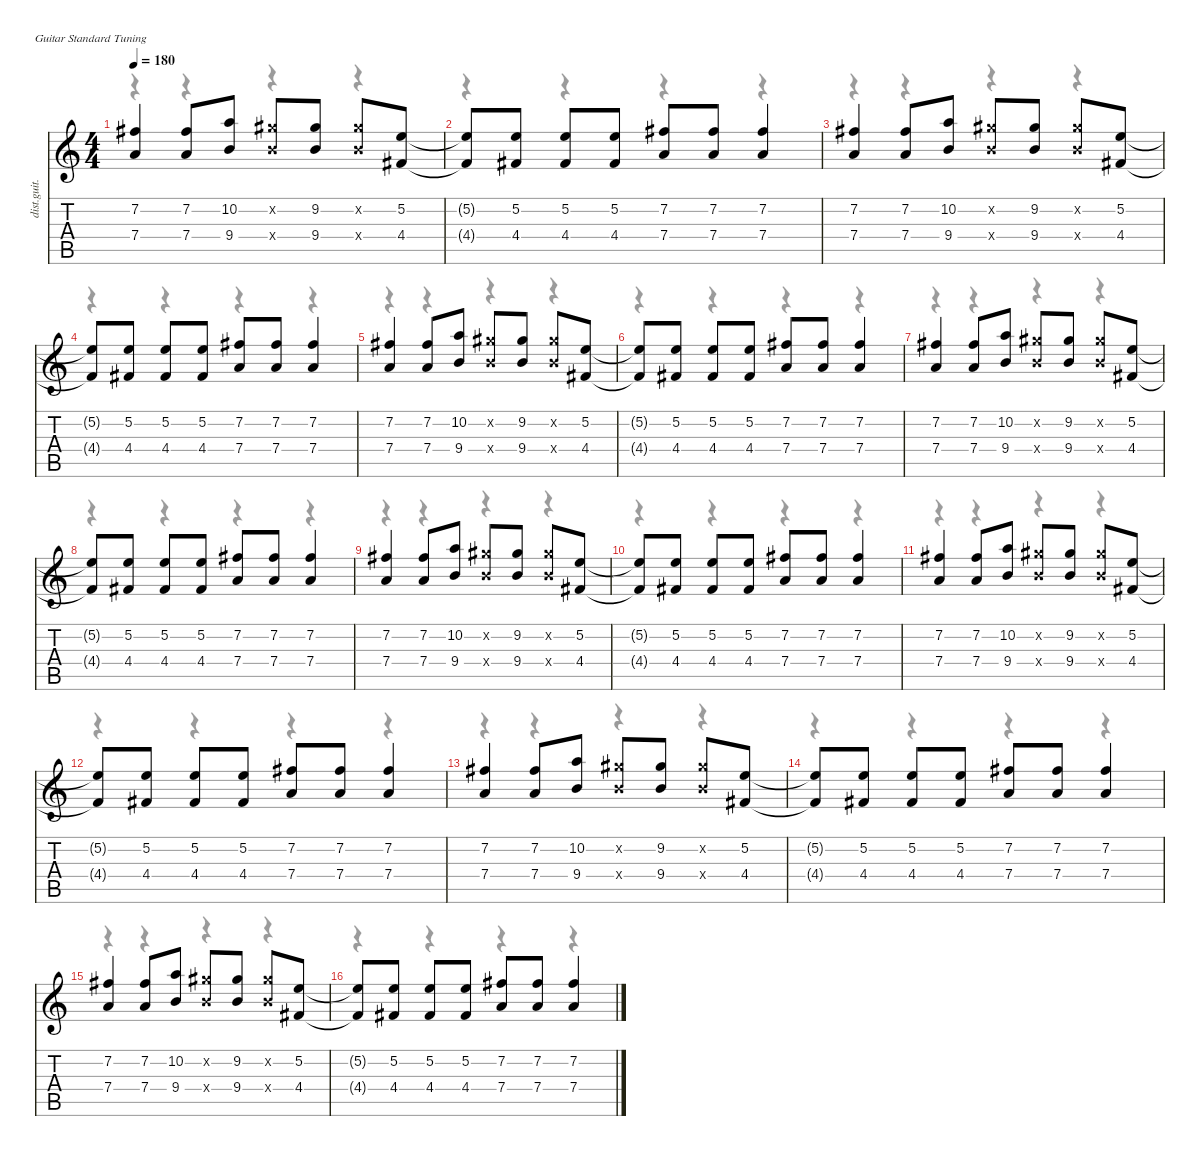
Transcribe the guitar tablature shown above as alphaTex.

\defaultSystemsLayout 4
\hideDynamics
\bracketExtendMode nobrackets
\otherSystemsTrackNameOrientation horizontal
\track ("???" "dist.guit.") {instrument distortionguitar}
\staff {score tabs}
\tuning (E4 B3 G3 D3 A2 E2)
\voice
\ts (4 4)
\tempo 180
\clef g2
\ks c
(7.2{acc #} 7.4).4{dy f beam Up} (7.2{acc #} 7.4).8{beam Up} (10.2 9.4).8{beam Up} (9.2{x acc #} 9.4{x}).8{beam Up} (9.2{acc #} 9.4).8{beam Up} (9.2{x acc #} 9.4{x}).8{beam Up} (5.2 4.4{acc #}).8{beam Up} |
(5.2{t} 4.4{t acc #}).8{beam Up} (5.2 4.4{acc #}).8{beam Up} (5.2 4.4{acc #}).8{beam Up} (5.2 4.4{acc #}).8{beam Up} (7.2{acc #} 7.4).8{beam Up} (7.2{acc #} 7.4).8{beam Up} (7.2{acc #} 7.4).4{beam Up} |
(7.2{acc #} 7.4).4{beam Up} (7.2{acc #} 7.4).8{beam Up} (10.2 9.4).8{beam Up} (9.2{x acc #} 9.4{x}).8{beam Up} (9.2{acc #} 9.4).8{beam Up} (9.2{x acc #} 9.4{x}).8{beam Up} (5.2 4.4{acc #}).8{beam Up} |
(5.2{t} 4.4{t acc #}).8{beam Up} (5.2 4.4{acc #}).8{beam Up} (5.2 4.4{acc #}).8{beam Up} (5.2 4.4{acc #}).8{beam Up} (7.2{acc #} 7.4).8{beam Up} (7.2{acc #} 7.4).8{beam Up} (7.2{acc #} 7.4).4{beam Up} |
(7.2{acc #} 7.4).4{beam Up} (7.2{acc #} 7.4).8{beam Up} (10.2 9.4).8{beam Up} (9.2{x acc #} 9.4{x}).8{beam Up} (9.2{acc #} 9.4).8{beam Up} (9.2{x acc #} 9.4{x}).8{beam Up} (5.2 4.4{acc #}).8{beam Up} |
(5.2{t} 4.4{t acc #}).8{beam Up} (5.2 4.4{acc #}).8{beam Up} (5.2 4.4{acc #}).8{beam Up} (5.2 4.4{acc #}).8{beam Up} (7.2{acc #} 7.4).8{beam Up} (7.2{acc #} 7.4).8{beam Up} (7.2{acc #} 7.4).4{beam Up} |
(7.2{acc #} 7.4).4{beam Up} (7.2{acc #} 7.4).8{beam Up} (10.2 9.4).8{beam Up} (9.2{x acc #} 9.4{x}).8{beam Up} (9.2{acc #} 9.4).8{beam Up} (9.2{x acc #} 9.4{x}).8{beam Up} (5.2 4.4{acc #}).8{beam Up} |
(5.2{t} 4.4{t acc #}).8{beam Up} (5.2 4.4{acc #}).8{beam Up} (5.2 4.4{acc #}).8{beam Up} (5.2 4.4{acc #}).8{beam Up} (7.2{acc #} 7.4).8{beam Up} (7.2{acc #} 7.4).8{beam Up} (7.2{acc #} 7.4).4{beam Up} |
(7.2{acc #} 7.4).4{beam Up} (7.2{acc #} 7.4).8{beam Up} (10.2 9.4).8{beam Up} (9.2{x acc #} 9.4{x}).8{beam Up} (9.2{acc #} 9.4).8{beam Up} (9.2{x acc #} 9.4{x}).8{beam Up} (5.2 4.4{acc #}).8{beam Up} |
(5.2{t} 4.4{t acc #}).8{beam Up} (5.2 4.4{acc #}).8{beam Up} (5.2 4.4{acc #}).8{beam Up} (5.2 4.4{acc #}).8{beam Up} (7.2{acc #} 7.4).8{beam Up} (7.2{acc #} 7.4).8{beam Up} (7.2{acc #} 7.4).4{beam Up} |
(7.2{acc #} 7.4).4{beam Up} (7.2{acc #} 7.4).8{beam Up} (10.2 9.4).8{beam Up} (9.2{x acc #} 9.4{x}).8{beam Up} (9.2{acc #} 9.4).8{beam Up} (9.2{x acc #} 9.4{x}).8{beam Up} (5.2 4.4{acc #}).8{beam Up} |
(5.2{t} 4.4{t acc #}).8{beam Up} (5.2 4.4{acc #}).8{beam Up} (5.2 4.4{acc #}).8{beam Up} (5.2 4.4{acc #}).8{beam Up} (7.2{acc #} 7.4).8{beam Up} (7.2{acc #} 7.4).8{beam Up} (7.2{acc #} 7.4).4{beam Up} |
(7.2{acc #} 7.4).4{beam Up} (7.2{acc #} 7.4).8{beam Up} (10.2 9.4).8{beam Up} (9.2{x acc #} 9.4{x}).8{beam Up} (9.2{acc #} 9.4).8{beam Up} (9.2{x acc #} 9.4{x}).8{beam Up} (5.2 4.4{acc #}).8{beam Up} |
(5.2{t} 4.4{t acc #}).8{beam Up} (5.2 4.4{acc #}).8{beam Up} (5.2 4.4{acc #}).8{beam Up} (5.2 4.4{acc #}).8{beam Up} (7.2{acc #} 7.4).8{beam Up} (7.2{acc #} 7.4).8{beam Up} (7.2{acc #} 7.4).4{beam Up} |
(7.2{acc #} 7.4).4{beam Up} (7.2{acc #} 7.4).8{beam Up} (10.2 9.4).8{beam Up} (9.2{x acc #} 9.4{x}).8{beam Up} (9.2{acc #} 9.4).8{beam Up} (9.2{x acc #} 9.4{x}).8{beam Up} (5.2 4.4{acc #}).8{beam Up} |
(5.2{t} 4.4{t acc #}).8{beam Up} (5.2 4.4{acc #}).8{beam Up} (5.2 4.4{acc #}).8{beam Up} (5.2 4.4{acc #}).8{beam Up} (7.2{acc #} 7.4).8{beam Up} (7.2{acc #} 7.4).8{beam Up} (7.2{acc #} 7.4).4{beam Up}
\voice
\clef g2
\ottava regular
\simile none
\ks c
r.4{dy mf beam Down} r.4{beam Down} r.4{beam Down} r.4{beam Down} |
r.4{beam Down} r.4{beam Down} r.4{beam Down} r.4{beam Down} |
r.4{beam Down} r.4{beam Down} r.4{beam Down} r.4{beam Down} |
r.4{beam Down} r.4{beam Down} r.4{beam Down} r.4{beam Down} |
r.4{beam Down} r.4{beam Down} r.4{beam Down} r.4{beam Down} |
r.4{beam Down} r.4{beam Down} r.4{beam Down} r.4{beam Down} |
r.4{beam Down} r.4{beam Down} r.4{beam Down} r.4{beam Down} |
r.4{beam Down} r.4{beam Down} r.4{beam Down} r.4{beam Down} |
r.4{beam Down} r.4{beam Down} r.4{beam Down} r.4{beam Down} |
r.4{beam Down} r.4{beam Down} r.4{beam Down} r.4{beam Down} |
r.4{beam Down} r.4{beam Down} r.4{beam Down} r.4{beam Down} |
r.4{beam Down} r.4{beam Down} r.4{beam Down} r.4{beam Down} |
r.4{beam Down} r.4{beam Down} r.4{beam Down} r.4{beam Down} |
r.4{beam Down} r.4{beam Down} r.4{beam Down} r.4{beam Down} |
r.4{beam Down} r.4{beam Down} r.4{beam Down} r.4{beam Down} |
r.4{beam Down} r.4{beam Down} r.4{beam Down} r.4{beam Down}
